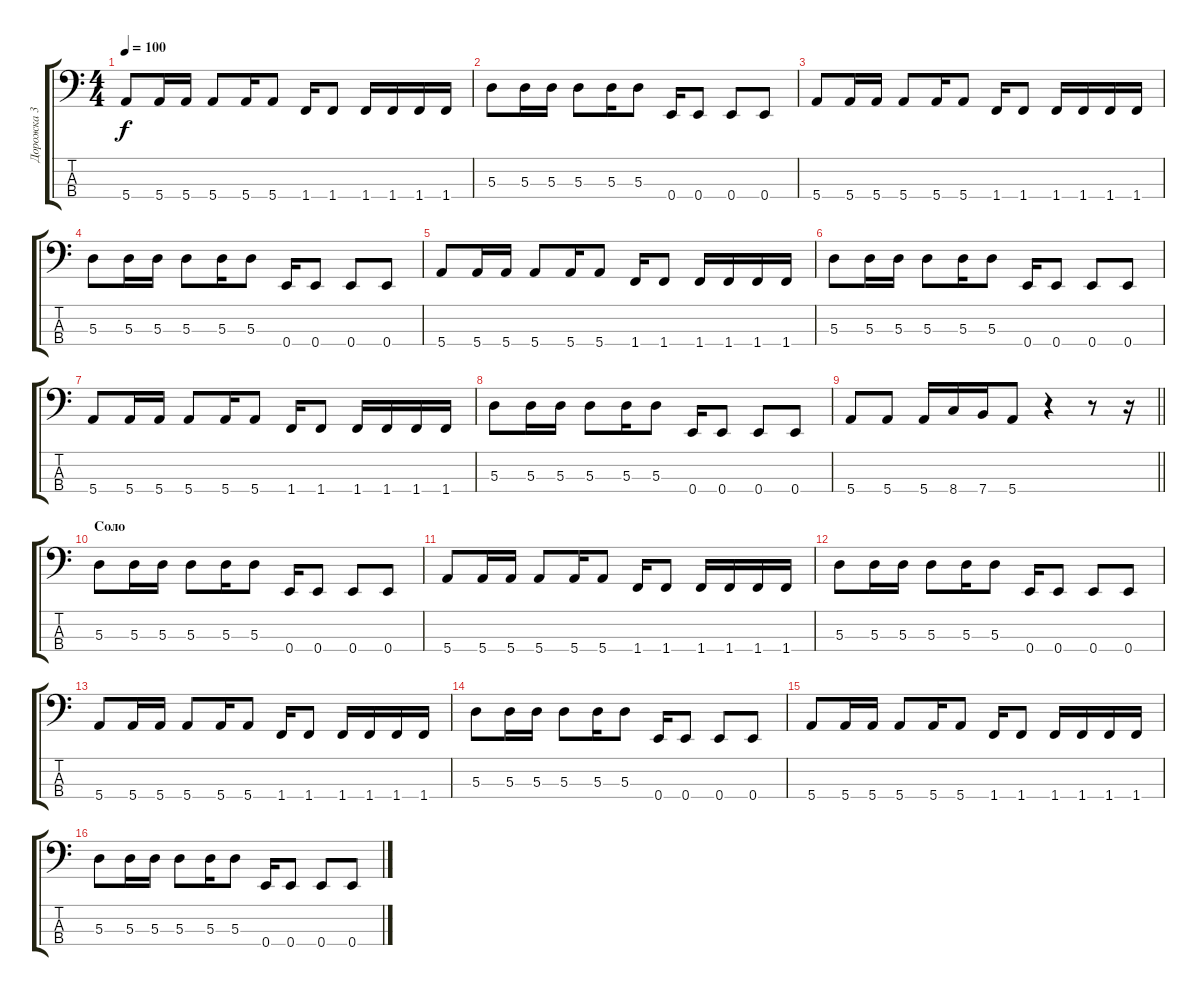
\track ("Дорожка 3" "Дорожка 3") {instrument electricbassfinger}
\staff {score tabs}
\tuning (G2 D2 A1 E1) {hide}
\ts (4 4)
\tempo 100
\clef f4
\ks c
5.4.8{dy f} 5.4.16 5.4.16 5.4.8 5.4.16 5.4.8 1.4.16 1.4.8 1.4.16 1.4.16 1.4.16 1.4.16 |
5.3.8 5.3.16 5.3.16 5.3.8 5.3.16 5.3.8 0.4.16 0.4.8 0.4.8 0.4.8 |
5.4.8 5.4.16 5.4.16 5.4.8 5.4.16 5.4.8 1.4.16 1.4.8 1.4.16 1.4.16 1.4.16 1.4.16 |
5.3.8 5.3.16 5.3.16 5.3.8 5.3.16 5.3.8 0.4.16 0.4.8 0.4.8 0.4.8 |
5.4.8 5.4.16 5.4.16 5.4.8 5.4.16 5.4.8 1.4.16 1.4.8 1.4.16 1.4.16 1.4.16 1.4.16 |
5.3.8 5.3.16 5.3.16 5.3.8 5.3.16 5.3.8 0.4.16 0.4.8 0.4.8 0.4.8 |
5.4.8 5.4.16 5.4.16 5.4.8 5.4.16 5.4.8 1.4.16 1.4.8 1.4.16 1.4.16 1.4.16 1.4.16 |
5.3.8 5.3.16 5.3.16 5.3.8 5.3.16 5.3.8 0.4.16 0.4.8 0.4.8 0.4.8 |
\barLineRight lightlight
5.4.8 5.4.8 5.4.16 8.4.16 7.4.16 5.4.8 r.4 r.8 r.16 |
\section ("" "Соло")
5.3.8 5.3.16 5.3.16 5.3.8 5.3.16 5.3.8 0.4.16 0.4.8 0.4.8 0.4.8 |
5.4.8 5.4.16 5.4.16 5.4.8 5.4.16 5.4.8 1.4.16 1.4.8 1.4.16 1.4.16 1.4.16 1.4.16 |
5.3.8 5.3.16 5.3.16 5.3.8 5.3.16 5.3.8 0.4.16 0.4.8 0.4.8 0.4.8 |
5.4.8 5.4.16 5.4.16 5.4.8 5.4.16 5.4.8 1.4.16 1.4.8 1.4.16 1.4.16 1.4.16 1.4.16 |
5.3.8 5.3.16 5.3.16 5.3.8 5.3.16 5.3.8 0.4.16 0.4.8 0.4.8 0.4.8 |
5.4.8 5.4.16 5.4.16 5.4.8 5.4.16 5.4.8 1.4.16 1.4.8 1.4.16 1.4.16 1.4.16 1.4.16 |
5.3.8 5.3.16 5.3.16 5.3.8 5.3.16 5.3.8 0.4.16 0.4.8 0.4.8 0.4.8
